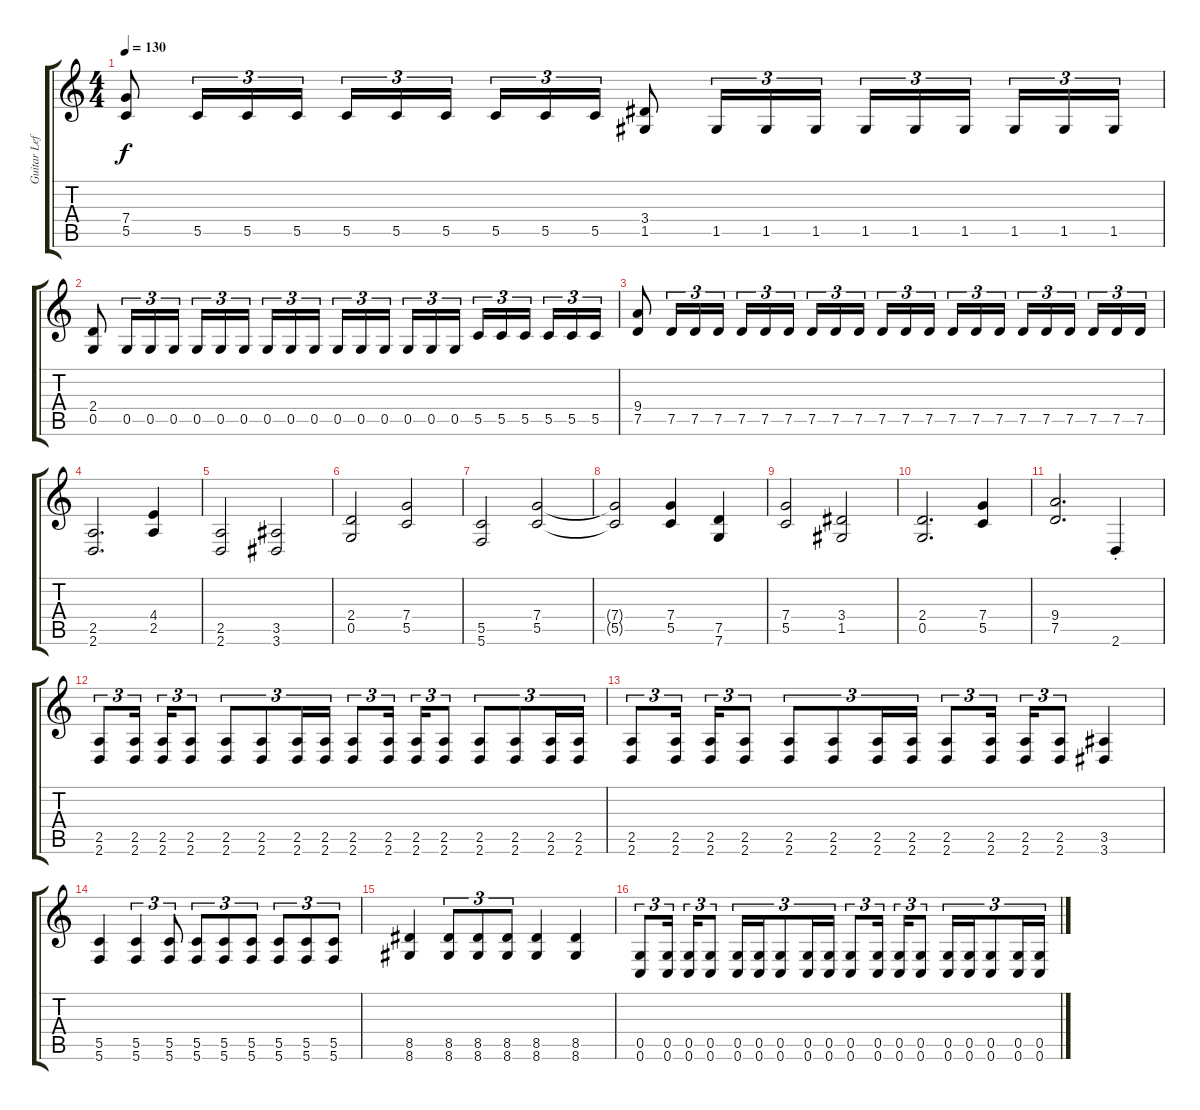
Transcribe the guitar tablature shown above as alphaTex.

\track ("Guitar Left - Jari Mäenpää " "Guitar Lef") {instrument distortionguitar}
\staff {score tabs}
\tuning (D4 A3 F3 C3 G2 C2) {hide}
\ts (4 4)
\tempo 130
\clef g2
\ks c
(7.4 5.5).8{dy f} 5.5.16{tu (3 2)} 5.5.16{tu (3 2)} 5.5.16{tu (3 2)} 5.5.16{tu (3 2)} 5.5.16{tu (3 2)} 5.5.16{tu (3 2) beam splitsecondary} 5.5.16{tu (3 2)} 5.5.16{tu (3 2)} 5.5.16{tu (3 2)} (3.4 1.5).8 1.5.16{tu (3 2)} 1.5.16{tu (3 2)} 1.5.16{tu (3 2)} 1.5.16{tu (3 2)} 1.5.16{tu (3 2)} 1.5.16{tu (3 2) beam splitsecondary} 1.5.16{tu (3 2)} 1.5.16{tu (3 2)} 1.5.16{tu (3 2)} |
(2.4 0.5).8 0.5.16{tu (3 2)} 0.5.16{tu (3 2)} 0.5.16{tu (3 2)} 0.5.16{tu (3 2)} 0.5.16{tu (3 2)} 0.5.16{tu (3 2) beam splitsecondary} 0.5.16{tu (3 2)} 0.5.16{tu (3 2)} 0.5.16{tu (3 2)} 0.5.16{tu (3 2)} 0.5.16{tu (3 2)} 0.5.16{tu (3 2) beam splitsecondary} 0.5.16{tu (3 2)} 0.5.16{tu (3 2)} 0.5.16{tu (3 2)} 5.5.16{tu (3 2)} 5.5.16{tu (3 2)} 5.5.16{tu (3 2) beam splitsecondary} 5.5.16{tu (3 2)} 5.5.16{tu (3 2)} 5.5.16{tu (3 2)} |
(9.4 7.5).8 7.5.16{tu (3 2)} 7.5.16{tu (3 2)} 7.5.16{tu (3 2)} 7.5.16{tu (3 2)} 7.5.16{tu (3 2)} 7.5.16{tu (3 2) beam splitsecondary} 7.5.16{tu (3 2)} 7.5.16{tu (3 2)} 7.5.16{tu (3 2)} 7.5.16{tu (3 2)} 7.5.16{tu (3 2)} 7.5.16{tu (3 2) beam splitsecondary} 7.5.16{tu (3 2)} 7.5.16{tu (3 2)} 7.5.16{tu (3 2)} 7.5.16{tu (3 2)} 7.5.16{tu (3 2)} 7.5.16{tu (3 2) beam splitsecondary} 7.5.16{tu (3 2)} 7.5.16{tu (3 2)} 7.5.16{tu (3 2)} |
(2.5 2.6).2{d} (4.4 2.5).4 |
(2.5 2.6).2 (3.5 3.6).2 |
(2.4 0.5).2 (7.4 5.5).2 |
(5.5 5.6).2 (7.4 5.5).2 |
(7.4{t} 5.5{t}).2 (7.4 5.5).4 (7.5 7.6).4 |
(7.4 5.5).2 (3.4 1.5).2 |
(2.4 0.5).2{d} (7.4 5.5).4 |
(9.4 7.5).2{d} 2.6{st}.4 |
(2.5 2.6).8{tu (3 2)} (2.5 2.6).16{tu (3 2) beam splitsecondary} (2.5 2.6).16{tu (3 2)} (2.5 2.6).8{tu (3 2)} (2.5 2.6).8{tu (3 2)} (2.5 2.6).8{tu (3 2)} (2.5 2.6).16{tu (3 2)} (2.5 2.6).16{tu (3 2)} (2.5 2.6).8{tu (3 2)} (2.5 2.6).16{tu (3 2) beam splitsecondary} (2.5 2.6).16{tu (3 2)} (2.5 2.6).8{tu (3 2)} (2.5 2.6).8{tu (3 2)} (2.5 2.6).8{tu (3 2)} (2.5 2.6).16{tu (3 2)} (2.5 2.6).16{tu (3 2)} |
(2.5 2.6).8{tu (3 2)} (2.5 2.6).16{tu (3 2) beam splitsecondary} (2.5 2.6).16{tu (3 2)} (2.5 2.6).8{tu (3 2)} (2.5 2.6).8{tu (3 2)} (2.5 2.6).8{tu (3 2)} (2.5 2.6).16{tu (3 2)} (2.5 2.6).16{tu (3 2)} (2.5 2.6).8{tu (3 2)} (2.5 2.6).16{tu (3 2) beam splitsecondary} (2.5 2.6).16{tu (3 2)} (2.5 2.6).8{tu (3 2)} (3.5 3.6).4 |
(5.5 5.6).4 (5.5 5.6).4{tu (3 2)} (5.5 5.6).8{tu (3 2)} (5.5 5.6).8{tu (3 2)} (5.5 5.6).8{tu (3 2)} (5.5 5.6).8{tu (3 2)} (5.5 5.6).8{tu (3 2)} (5.5 5.6).8{tu (3 2)} (5.5 5.6).8{tu (3 2)} |
(8.5 8.6).4 (8.5 8.6).8{tu (3 2)} (8.5 8.6).8{tu (3 2)} (8.5 8.6).8{tu (3 2)} (8.5 8.6).4 (8.5 8.6).4 |
(0.5 0.6).8{tu (3 2)} (0.5 0.6).16{tu (3 2) beam splitsecondary} (0.5 0.6).16{tu (3 2)} (0.5 0.6).8{tu (3 2)} (0.5 0.6).16{tu (3 2)} (0.5 0.6).16{tu (3 2)} (0.5 0.6).8{tu (3 2)} (0.5 0.6).16{tu (3 2)} (0.5 0.6).16{tu (3 2)} (0.5 0.6).8{tu (3 2)} (0.5 0.6).16{tu (3 2) beam splitsecondary} (0.5 0.6).16{tu (3 2)} (0.5 0.6).8{tu (3 2)} (0.5 0.6).16{tu (3 2)} (0.5 0.6).16{tu (3 2)} (0.5 0.6).8{tu (3 2)} (0.5 0.6).16{tu (3 2)} (0.5 0.6).16{tu (3 2)}
